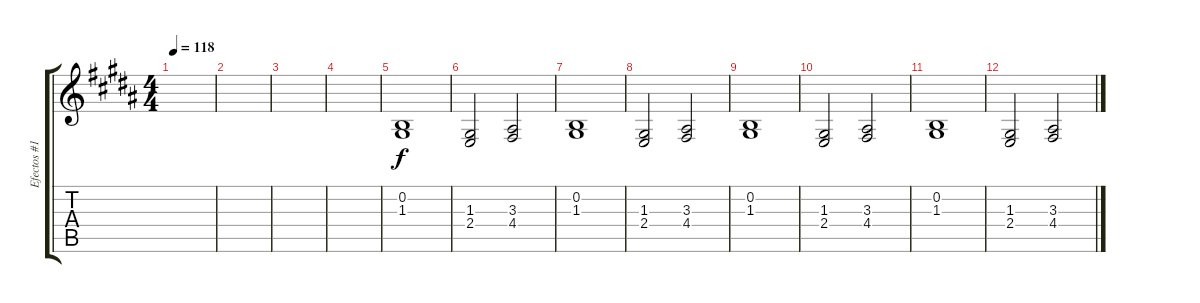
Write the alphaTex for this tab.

\track ("Efectos #1" "Efectos #1") {instrument stringensemble2}
\staff {score tabs}
\tuning (E4 B3 G3 D3 A2 E2) {hide}
\ts (4 4)
\tempo 118
\clef g2
\ks b
|
|
|
|
(0.2 1.3).1 |
(1.3 2.4).2 (3.3 4.4).2 |
(0.2 1.3).1 |
(1.3 2.4).2 (3.3 4.4).2 |
(0.2 1.3).1 |
(1.3 2.4).2 (3.3 4.4).2 |
(0.2 1.3).1 |
(1.3 2.4).2 (3.3 4.4).2
